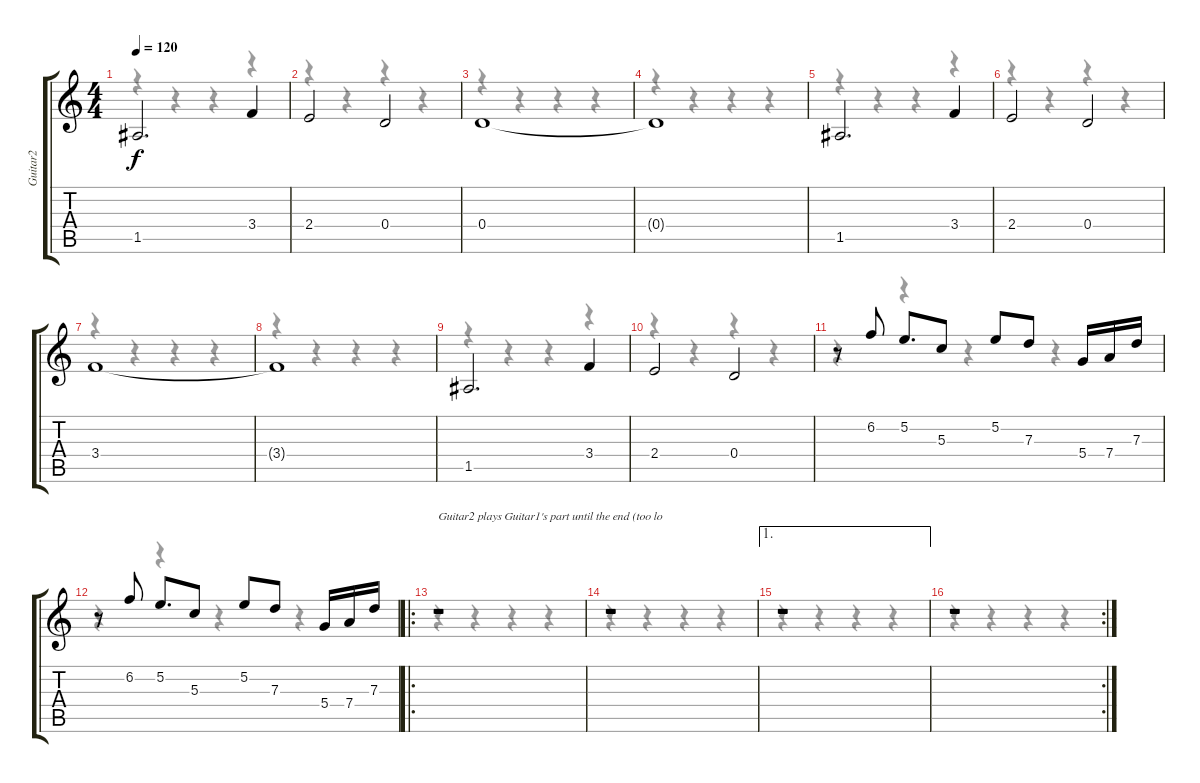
\track ("Guitar2" "Guitar2") {instrument distortionguitar}
\staff {score tabs}
\tuning (E4 B3 G3 D3 A2 E2) {hide}
\voice
\ts (4 4)
\tempo 120
\clef g2
\ks c
1.5.2{d dy f} 3.4.4 |
2.4.2 0.4.2 |
0.4.1 |
0.4{t}.1 |
1.5.2{d} 3.4.4 |
2.4.2 0.4.2 |
3.4.1 |
3.4{t}.1 |
1.5.2{d} 3.4.4 |
2.4.2 0.4.2 |
r.8 6.2.8 5.2.8{d} 5.3.8 5.2.8 7.3.8 5.4.16 7.4.16 7.3.16 |
r.8 6.2.8 5.2.8{d} 5.3.8 5.2.8 7.3.8 5.4.16 7.4.16 7.3.16 |
\ro
r.1{txt "Guitar2 plays Guitar1's part until the end (too lo"} |
r.1 |
\ae 1
r.1 |
\rc 2
r.1
\voice
\clef g2
\ottava regular
\simile none
\ks c
r.4{dy f} r.4 r.4 r.4 |
r.4 r.4 r.4 r.4 |
r.4 r.4 r.4 r.4 |
r.4 r.4 r.4 r.4 |
r.4 r.4 r.4 r.4 |
r.4 r.4 r.4 r.4 |
r.4 r.4 r.4 r.4 |
r.4 r.4 r.4 r.4 |
r.4 r.4 r.4 r.4 |
r.4 r.4 r.4 r.4 |
r.4 r.4 r.4 r.4 |
r.4 r.4 r.4 r.4 |
r.4 r.4 r.4 r.4 |
r.4 r.4 r.4 r.4 |
r.4 r.4 r.4 r.4 |
r.4 r.4 r.4 r.4
